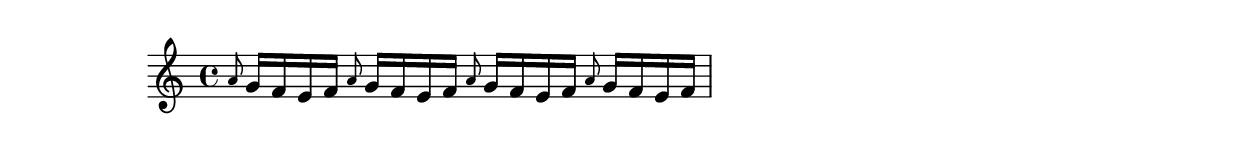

\version "2.7.39"
\header
{
  texidoc = "The autobeamer is not confused by grace notes."
}
\layout { ragged-right = ##t }



\context Voice \relative c''{

  \grace a8 g16 f e f \grace a8 g16 f e f \grace a8 g16 f e f 
  \grace a8 g16 f e f |
}



